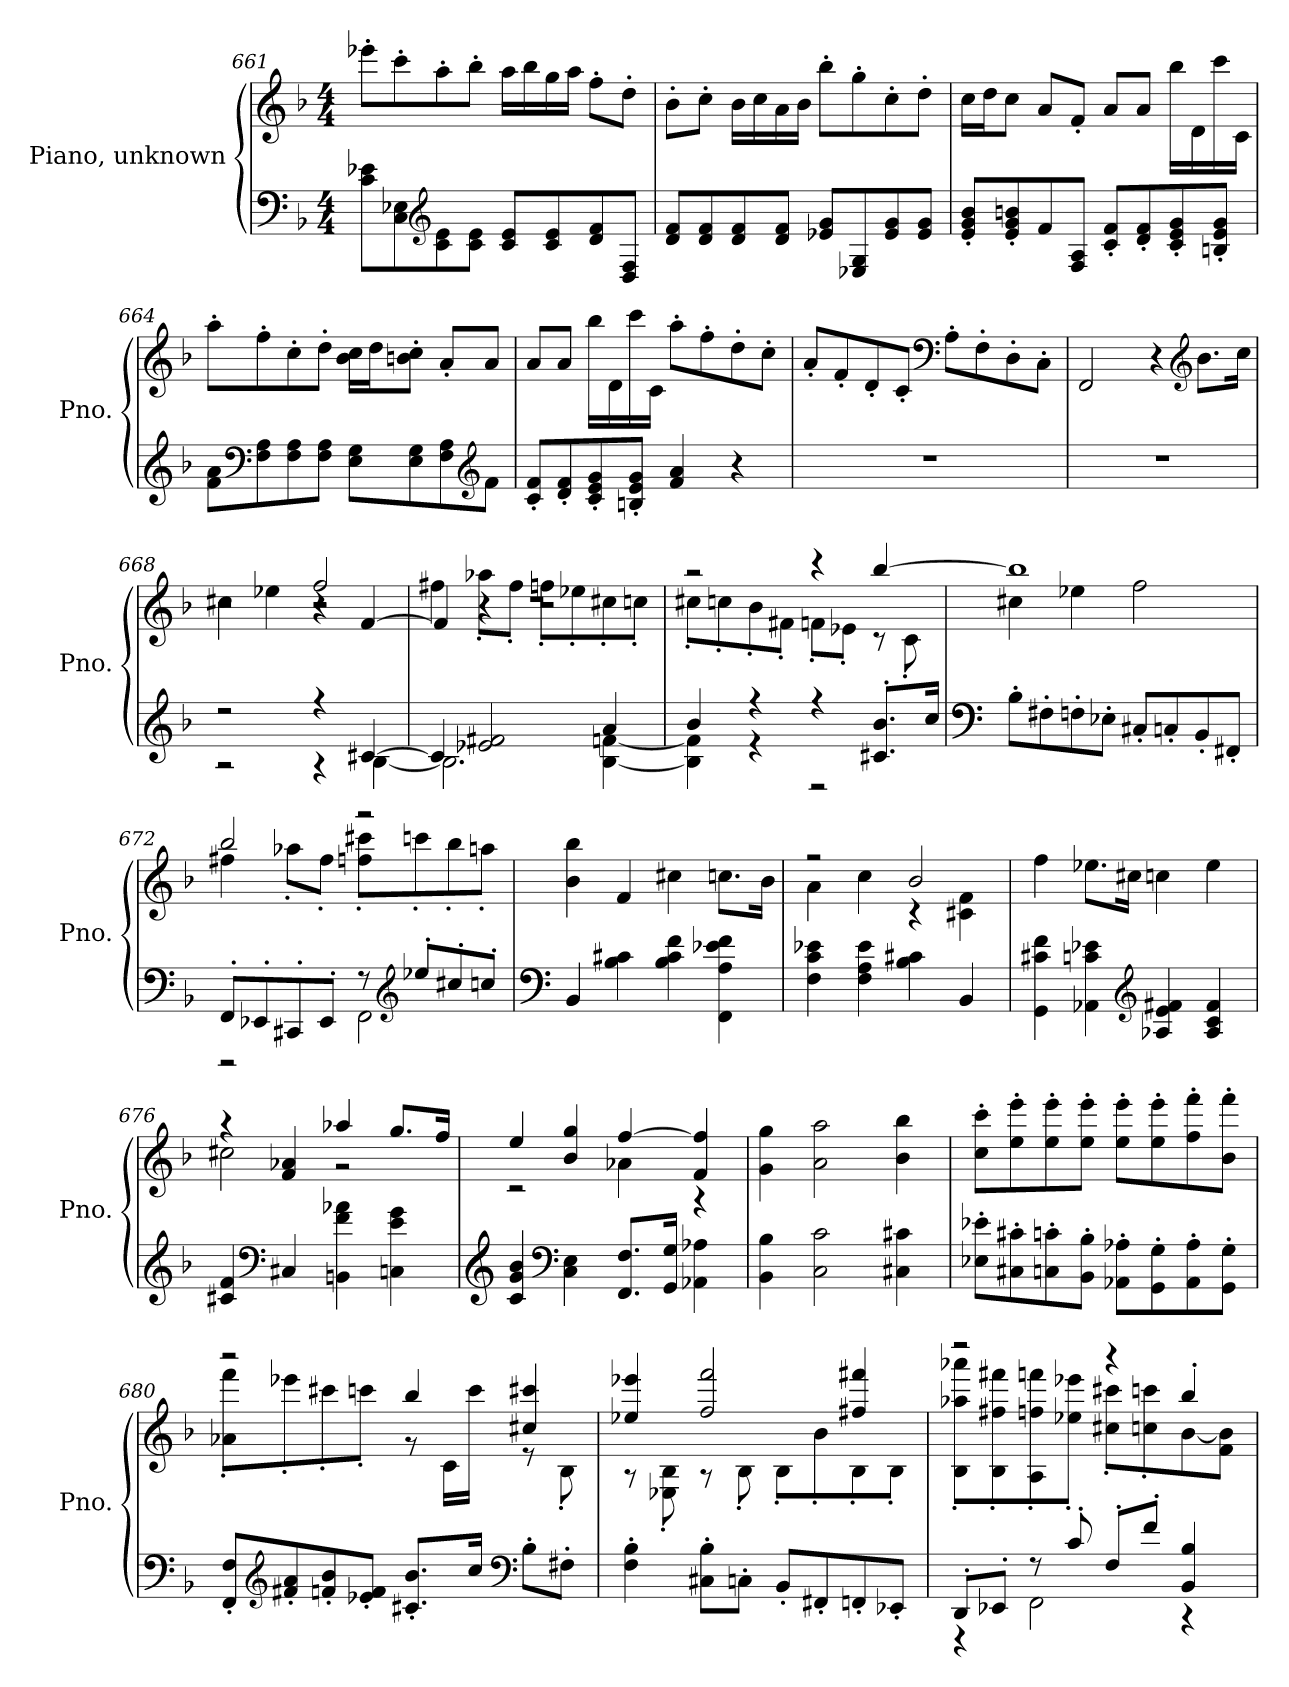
**kern	**kern
*part1	*part1
*staff2	*staff1
*I"Piano, unknown	*
*I'Pno.	*
!!LO:LB:g=z
*clefF4	*clefG2
*k[b-]	*k[b-]
*M4/4	*M4/4
=661	=661
8c\ 8e-X\L	8eee-X'\L
8C\ 8E-X\	8ccc'\
*clefG2	*
8c\ 8e-\	8aa'\
8c\ 8e-\J	8bb-'\J
8c/ 8e-/L	16aa\LL
.	16bb-\
8c/ 8e-/	16gg\
.	16aa\JJ
8d/ 8f/	8ff'\L
8D/ 8F/J	8dd'\J
=662	=662
8d/ 8f/L	8b-'\L
8d/ 8f/	8cc'\J
8d/ 8f/	16b-\LL
.	16cc\
8d/ 8f/J	16a\
.	16b-\JJ
8e-X/ 8g/L	8bb-'\L
8E-X/ 8G/	8gg'\
8e-/ 8g/	8cc'\
8e-/ 8g/J	8dd'\J
=663	=663
8e/' 8g/' 8b-/'L	16cc\LL
.	16dd\J
8e/' 8g/' 8bn/'	8cc\J
8f/	8a/L
8F/ 8A/J	8f'/J
8c/' 8f/'L	8a/L
8d/' 8f/'	8a/J
8c/' 8e/' 8g/'	16bb-\LL
.	16d\
8Bn/' 8e/' 8g/'J	16ccc\
.	16c\JJ
!!LO:LB:g=z
=664	=664
8f\ 8a\L	8aa'\L
*clefF4	*
8F\ 8A\	8ff'\
8F\ 8A\	8cc'\
8F\ 8A\J	8dd'\J
8E\ 8G\L	16b-\ 16cc\LL
.	16dd\J
8E\ 8G\	8bn\' 8cc\'J
8F\ 8A\	8a'/L
*clefG2	*
8f\J	8a/J
=665	=665
8c/' 8f/'L	8a/L
8d/' 8f/'	8a/J
8c/' 8e/' 8g/'	16bb-\LL
.	16d\
8Bn/' 8e/' 8g/'J	16ccc\
.	16c\JJ
4f/ 4a/	8aa'\L
.	8ff'\
4r	8dd'\
.	8cc'\J
=666	=666
1r	8a'/L
.	8f'/
.	8d'/
.	8c'/J
*	*clefF4
.	8A'\L
.	8F'\
.	8D'\
.	8C'\J
=667	=667
1r	2FF/
.	4r
*	*clefG2
.	8.b-\L
.	16cc\Jk
!!LO:PB:g=z
=668	=668
*^	*^
*	*	*	*^
2r	2r	2r	4cc#X\	2r
.	.	.	4ee-X\	.
4r	4r	2ff/	2r	4r
[4c#X/	[4B-\	.	.	[4f/
=669	=669	=669	=669	=669
4c#/]	2.B-\]	1r	4ff#X\	4f/]
2e-X/ 2f#X/	.	.	8aa-X'\L	4r
.	.	.	8ff#'\J	.
.	.	.	8ffn'\L	2r
.	.	.	8ee-X'\	.
4a/	[4B-\ [4fn\	.	8cc#X'\	.
.	.	.	8ccn'\J	.
*	*	*	*v	*v
=670	=670	=670	=670
4b-/	4B-\] 4f\]	2r	8cc#X'\L
.	.	.	8ccn'\
4r	4r	.	8b-'\
.	.	.	8f#X'\J
4r	2r	4r	8fn'\L
.	.	.	8e-X'\J
8.c#X/' 8.b-/'L	.	[4bb-/	8r
.	.	.	8c'\
16cc/Jk	.	.	.
*v	*v	*	*
!!LO:LB:g=z	!!
=671	=671	=671
*clefF4	*	*
8B-'\L	1bb-]	4cc#X\
8F#X'\	.	.
8Fn'\	.	4ee-X\
8E-X'\J	.	.
8C#X'/L	.	2ff\
8Cn'/	.	.
8BB-'/	.	.
8FF#X'/J	.	.
=672	=672	=672
*^	*	*
8FF'/L	2r	2bb-/	4ff#X\
8EE-X'/	.	.	.
8CC#X'/	.	.	8aa-X'\L
8EE-'/J	.	.	8ff#'\J
8r	2FF\	2r	8ffn\' 8ccc#X\'L
*clefG2	*	*	*
8ee-X'/L	.	.	8cccn'\
8cc#X'/	.	.	8bb-'\
8ccn'/J	.	.	8aan'\J
*v	*v	*	*
*	*v	*v
=673	=673
*clefF4	*
4BB-/	4b-\ 4bb-\
4B-\ 4c#X\	4f/
4B-\ 4c#\ 4f\	4cc#X\
4FF\ 4A\ 4e-X\ 4f\	8.ccn\L
.	16b-\Jk
!!LO:LB:g=z
=674	=674
*	*^
4F\ 4c\ 4e-X\	2r	4a\
4F\ 4A\ 4e-\	.	4cc\
4B-\ 4c#X\	2b-/	4r
4BB-/	.	4c#X\ 4f\
*	*v	*v
=675	=675
4GG\ 4c#X\ 4f\	4ff\
4AA-X\ 4cn\ 4e-X\	8.ee-X\L
.	16cc#X\Jk
*clefG2	*
4A-X/ 4e-/ 4f#X/	4ccn\
4A-/ 4c/ 4f#/	4ee-\
=676	=676
*	*^
4c#X/ 4f/	4r	2cc#X\
*clefF4	*	*
4C#X/	4f/ 4a-X/	.
4BBn\ 4f\ 4a-X\	4aa-X/	2r
4Cn\ 4e\ 4g\	8.gg/L	.
.	16ff/Jk	.
=677	=677	=677
*clefG2	*	*
4c/ 4g/ 4b-/	4ee/	2r
*clefF4	*	*
4C\ 4E\	4b-/ 4gg/	.
8.FF/ 8.F/L	[4ff/	4a-X\
16GG/ 16G/Jk	.	.
4AA-X\ 4A-X\	4f/ 4ff/]	4r
*	*v	*v
!!LO:LB:g=z
=678	=678
4BB-\ 4B-\	4g\ 4gg\
2C\ 2c\	2a\ 2aa\
4C#X\ 4c#X\	4b-\ 4bb-\
=679	=679
8E-X\' 8e-X\'L	8cc\' 8ccc\'L
8C#X\' 8c#X\'	8ee\' 8eee\'
8Cn\' 8cn\'	8ee\' 8eee\'
8BB-\' 8B-\'J	8ee\' 8eee\'J
8AA-X\' 8A-X\'L	8ee\' 8eee\'L
8GG\' 8G\'	8ee\' 8eee\'
8AA-\' 8A-\'	8ff\' 8fff\'
8GG\' 8G\'J	8b-\' 8fff\'J
=680	=680
*	*^
8FF/' 8F/'L	2r	8a-X\' 8fff\'L
*clefG2	*	*
8f#X/' 8a/'	.	8eee-X'\
8fn/' 8b-/'	.	8ccc#X'\
8e-X/' 8f/'J	.	8cccn'\J
8.c#X/' 8.b-/'L	4bb-/	8r
.	.	16c\LL
16cc/Jk	.	16ccc\JJ
*clefF4	*	*
8B-'\L	4cc#X/ 4ccc#X/	8r
8F#X'\J	.	8B-'\
!!LO:LB:g=z	!!
=681	=681	=681
4F\' 4B-\'	4ee-X/ 4eee-X/	8r
.	.	8E-X\' 8B-\'
8C#X\' 8B-\'L	2ff/ 2fff/	8r
8Cn'\J	.	8B-'\
8BB-'/L	.	8B-'\L
8FF#X'/	.	8b-'\
8FFn'/	4ff#X/ 4fff#X/	8B-'\
8EE-X'/J	.	8B-'\J
=682	=682	=682
*^	*	*
8DD'/L	4r	2r	8B-\' 8aa-X\' 8aaa-X\'L
8EE-X'/J	.	.	8B-\' 8ff#X\' 8fff#X\'
8r	2FF\	.	8A\' 8ffn\' 8fffn\'
8c'/	.	.	8ee-X\' 8eee-X\'J
8F'/L	.	4r	8cc#X\' 8ccc#X\'L
8f'/J	.	.	8ccn\' 8cccn\'
4BB-/ 4B-/	4r	4bb-'/	[8b-\
.	.	.	8f\ 8b-\]J
*v	*v	*	*
*	*v	*v
=	=
*-	*-
